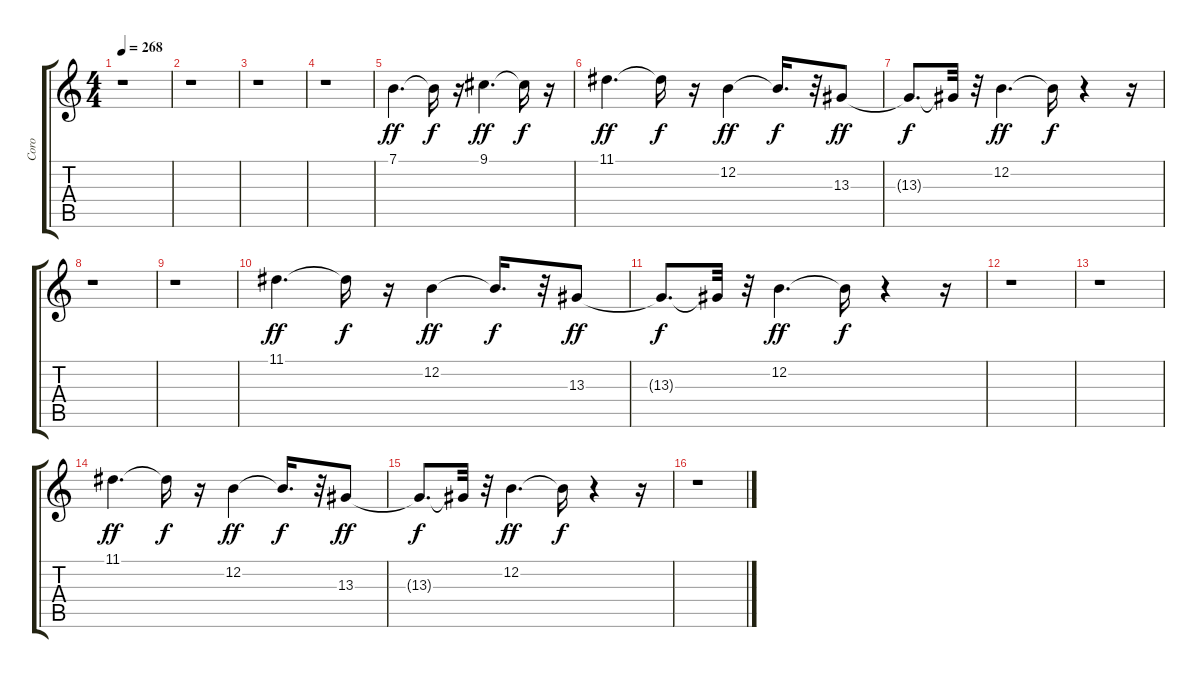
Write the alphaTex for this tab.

\track ("Coro" "Coro") {instrument brasssection}
\staff {score tabs}
\tuning (E4 B3 G3 D3 A2 E2) {hide}
\ts (4 4)
\tempo 268
\clef g2
\ks c
r.1{dy f} |
r.1 |
r.1 |
r.1 |
7.1.4{d dy ff} 7.1{t}.16{dy f} r.16 9.1.4{d dy ff} 9.1{t}.16{dy f} r.16 |
11.1.4{d dy ff} 11.1{t}.16{dy f} r.16 12.2.4{dy ff} 12.2{t}.16{d dy f} r.32 13.3.8{dy ff} |
13.3{t}.8{d dy f} 13.3{t}.32 r.32 12.2.4{d dy ff} 12.2{t}.16{dy f} r.4 r.16 |
r.1 |
r.1 |
11.1.4{d dy ff} 11.1{t}.16{dy f} r.16 12.2.4{dy ff} 12.2{t}.16{d dy f} r.32 13.3.8{dy ff} |
13.3{t}.8{d dy f} 13.3{t}.32 r.32 12.2.4{d dy ff} 12.2{t}.16{dy f} r.4 r.16 |
r.1 |
r.1 |
11.1.4{d dy ff} 11.1{t}.16{dy f} r.16 12.2.4{dy ff} 12.2{t}.16{d dy f} r.32 13.3.8{dy ff} |
13.3{t}.8{d dy f} 13.3{t}.32 r.32 12.2.4{d dy ff} 12.2{t}.16{dy f} r.4 r.16 |
r.1
